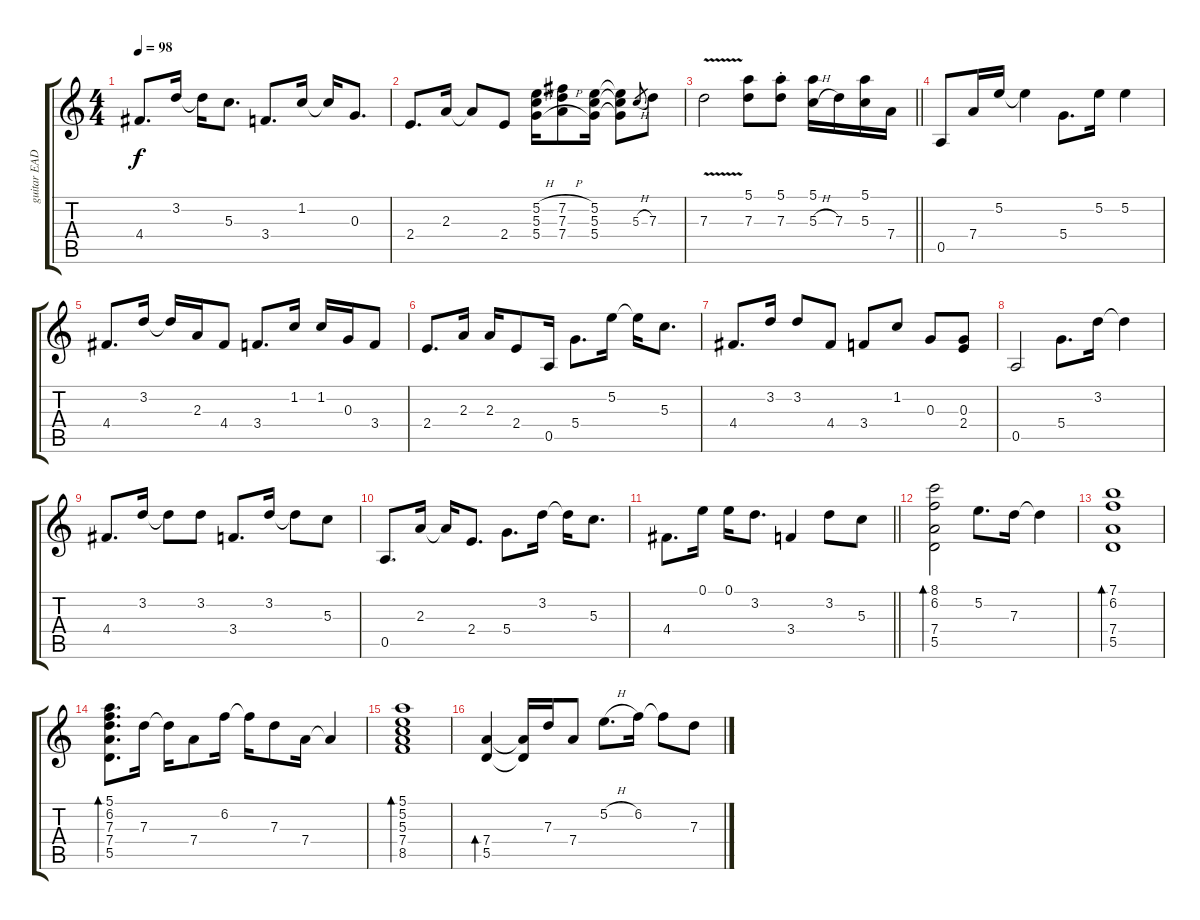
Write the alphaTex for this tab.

\track ("guitar EADGBE" "guitar EAD") {instrument electricguitarclean}
\staff {score tabs}
\tuning (E4 B3 G3 D3 A2 E2) {hide}
\ts (4 4)
\tempo 98
\clef g2
\ks c
4.4.8{d dy f} 3.2.16 3.2{t}.16 5.3.8{d} 3.4.8{d} 1.2.16 1.2{t}.16 0.3.8{d} |
2.4.8{d} 2.3.16 2.3{t}.8 2.4.8 (5.2{h} 5.3 5.4{h}).16 (7.2{h} 7.3 7.4{h}).8 (5.2 5.3 5.4).16 (5.2{t} 5.3{t} 5.4{t}).8 5.3{h}.8{gr} 7.3.8 |
\barLineRight lightlight
7.3{v}.2 (5.1 7.3).8 (5.1{st} 7.3{st}).8 (5.1 5.3{h}).16 7.3.16 (5.1 5.3).16 7.4.16 |
0.5.8 7.4.16 5.2.16 5.2{t}.4 5.4.8{d} 5.2.16 5.2.4 |
4.4.8{d} 3.2.16 3.2{t}.16 2.3.16 4.4.8 3.4.8{d} 1.2.16 1.2.16 0.3.16 3.4.8 |
2.4.8{d} 2.3.16 2.3.16 2.4.8 0.5.16 5.4.8{d} 5.2.16 5.2{t}.16 5.3.8{d} |
4.4.8{d} 3.2.16 3.2.8 4.4.8 3.4.8 1.2.8 0.3.8 (0.3 2.4).8 |
0.5.2 5.4.8{d} 3.2.16 3.2{t}.4 |
4.4.8{d} 3.2.16 3.2{t}.8 3.2.8 3.4.8{d} 3.2.16 3.2{t}.8 5.3.8 |
0.5.8{d} 2.3.16 2.3{t}.16 2.4.8{d} 5.4.8{d} 3.2.16 3.2{t}.16 5.3.8{d} |
\barLineRight lightlight
4.4.8{d} 0.1.16 0.1.16 3.2.8{d} 3.4.4 3.2.8 5.3.8 |
(8.1 6.2 7.4 5.5).2{bd 30} 5.2.8{d} 7.3.16 7.3{t}.4 |
(7.1 6.2 7.4 5.5).1{bd 30} |
(5.1 6.2 7.3 7.4 5.5).8{d bd 30} 7.3.16 7.3{t}.16 7.4.8 6.2.16 6.2{t}.16 7.3.8 7.4.16 7.4{t}.4 |
(5.1 5.2 5.3 7.4 8.5).1{bd 30} |
(7.4 5.5).4{bd 30} (7.4{t} 5.5{t}).16 7.3.16 7.4.8 5.2{h}.8{d} 6.2.16 6.2{t}.8 7.3.8
